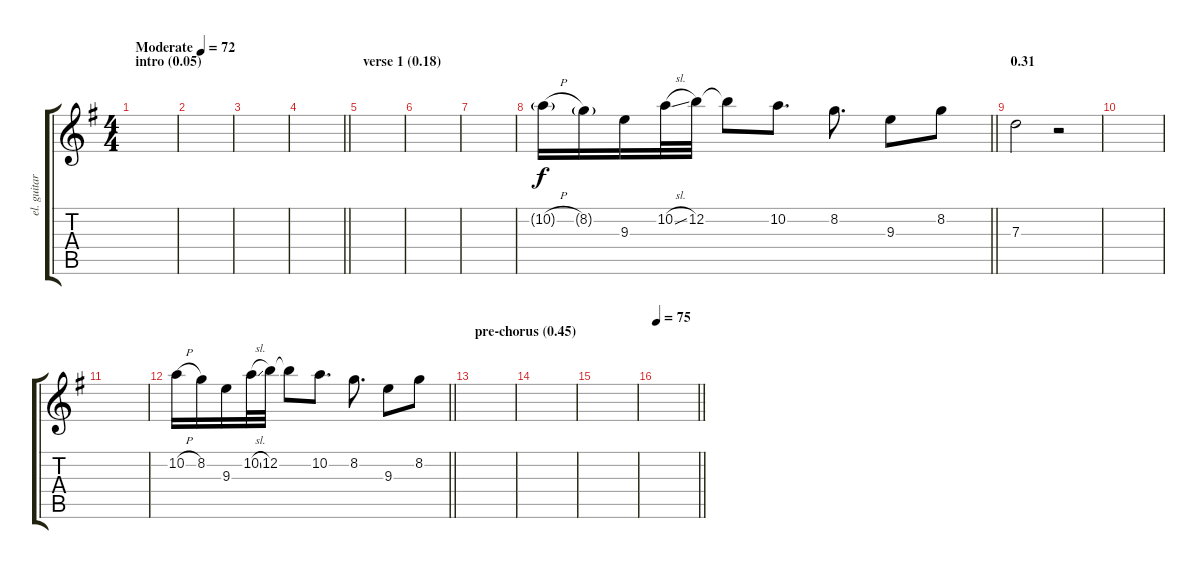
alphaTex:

\track ("el. guitar 2" "el. guitar") {instrument overdrivenguitar}
\staff {score tabs}
\tuning (E4 B3 G3 D3 A2 E2) {hide}
\ts (4 4)
\section ("" "intro (0.05)")
\tempo (72 "Moderate")
\clef g2
\ks g
|
|
|
\barLineRight lightlight
|
\section ("" "verse 1 (0.18)")
|
|
|
\barLineRight lightlight
10.2{h g}.16 8.2{g}.16 9.3.16{dy f} 10.2{sl}.32 12.2.32 12.2{t}.8 10.2.8{d} 8.2.8{d} 9.3.8 8.2.8 |
\section ("" "0.31")
7.3.2 r.2 |
|
|
\barLineRight lightlight
10.2{h}.16 8.2.16 9.3.16 10.2{sl}.32 12.2.32 12.2{t}.8 10.2.8{d} 8.2.8{d} 9.3.8 8.2.8 |
\section ("" "pre-chorus (0.45)")
|
|
|
\tempo 75
\barLineRight lightlight
